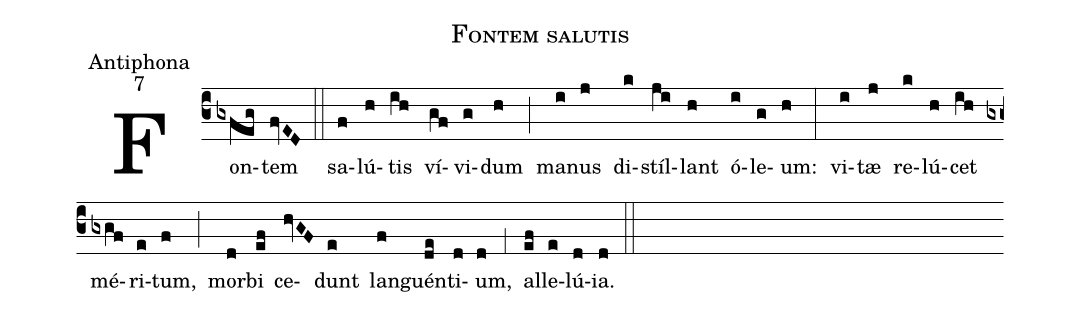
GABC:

name:Fontem salutis;
office-part:Antiphona;
mode:7;
%%
(c3) Fon(gxfeg)tem(fvED) (::) sa(f)lú(h)tis(ih) ví(gf)vi(g)dum(h) (;) ma(i)nus(j) di(k)stíl(ji)lant(h) ó(i)le(g)um:(h) (:) vi(i)tæ(j) re(k)lú(h)cet(ih) mé(gxgf)ri(e)tum,(f) (;) mor(d)bi(ef) ce(hvGF)dunt(e) lan(f)guén(de)ti(d)um,(d) (;1) al(ef)le(e)lú(d)ia.(d) (::)
